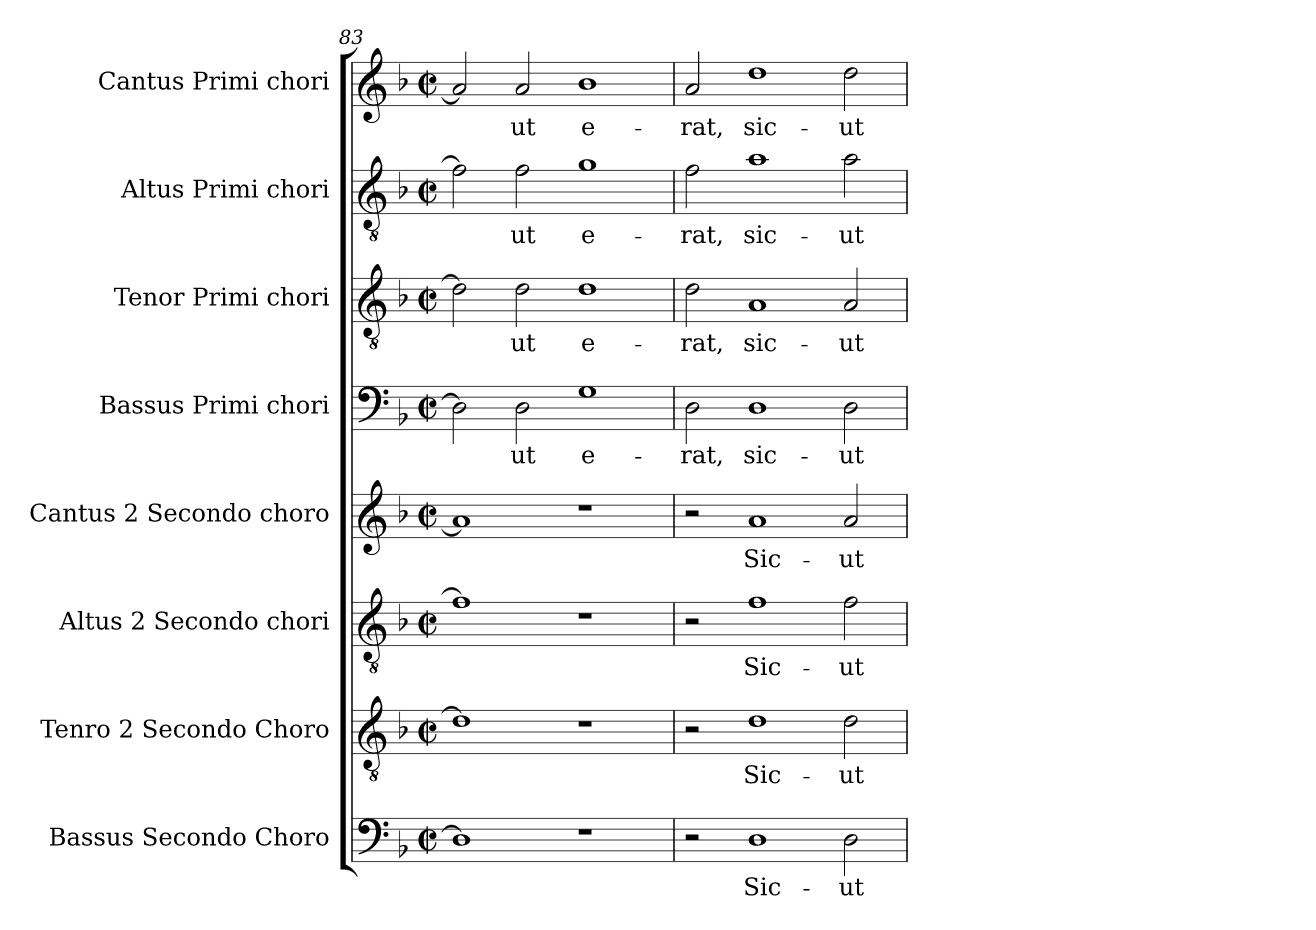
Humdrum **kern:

**kern	**text	**kern	**text	**kern	**text	**kern	**text	**kern	**text	**kern	**text	**kern	**text	**kern	**text
*part8	*part8	*part7	*part7	*part6	*part6	*part5	*part5	*part4	*part4	*part3	*part3	*part2	*part2	*part1	*part1
*staff8	*staff8	*staff7	*staff7	*staff6	*staff6	*staff5	*staff5	*staff4	*staff4	*staff3	*staff3	*staff2	*staff2	*staff1	*staff1
*I"Bassus  Secondo Choro	*	*I"Tenro 2  Secondo Choro	*	*I"Altus 2  Secondo chori	*	*I"Cantus 2  Secondo choro	*	*I"Bassus  Primi chori	*	*I"Tenor  Primi chori	*	*I"Altus  Primi chori	*	*I"Cantus  Primi chori	*
*I'Ch	*	*I'Ch	*	*I'Ch	*	*I'Ch	*	*I'Ch	*	*I'Ch	*	*I'Ch	*	*I'Ch	*
*clefF4	*	*clefGv2	*	*clefGv2	*	*clefG2	*	*clefF4	*	*clefGv2	*	*clefGv2	*	*clefG2	*
*k[b-]	*	*k[b-]	*	*k[b-]	*	*k[b-]	*	*k[b-]	*	*k[b-]	*	*k[b-]	*	*k[b-]	*
*F:	*	*F:	*	*F:	*	*F:	*	*F:	*	*F:	*	*F:	*	*F:	*
*M2/2	*	*M2/2	*	*M2/2	*	*M2/2	*	*M2/2	*	*M2/2	*	*M2/2	*	*M2/2	*
*met(c|)	*	*met(c|)	*	*met(c|)	*	*met(c|)	*	*met(c|)	*	*met(c|)	*	*met(c|)	*	*met(c|)	*
=83	=83	=83	=83	=83	=83	=83	=83	=83	=83	=83	=83	=83	=83	=83	=83
1D]	.	1d]	.	1f]	.	1a]	.	2D\]	.	2d\]	.	2f\]	.	2a/]	.
!	!	!	!	!	!	!	!	!	!LO:LY:b:cj	!	!LO:LY:b:cj	!	!LO:LY:b:cj	!	!LO:LY:b:cj
.	.	.	.	.	.	.	.	2D\	-ut	2d\	-ut	2f\	-ut	2a/	-ut
!	!	!	!	!	!	!	!	!	!LO:LY:b:rj	!	!LO:LY:b:rj	!	!LO:LY:b:rj	!	!LO:LY:b:rj
1r	.	1r	.	1r	.	1r	.	1G	e-	1d	e-	1g	e-	1b-	e-
=84	=84	=84	=84	=84	=84	=84	=84	=84	=84	=84	=84	=84	=84	=84	=84
!	!	!	!	!	!	!	!	!	!LO:LY:b:cj	!	!LO:LY:b:cj	!	!LO:LY:b:cj	!	!LO:LY:b:cj
2r	.	2r	.	2r	.	2r	.	2D\	-rat,	2d\	-rat,	2f\	-rat,	2a/	-rat,
!	!LO:LY:b:cj	!	!LO:LY:b:cj	!	!LO:LY:b:cj	!	!LO:LY:b:cj	!	!LO:LY:b:cj	!	!LO:LY:b:cj	!	!LO:LY:b:cj	!	!LO:LY:b:cj
1D	Sic-	1d	Sic-	1f	Sic-	1a	Sic-	1D	sic-	1A	sic-	1a	sic-	1dd	sic-
!	!LO:LY:b:cj	!	!LO:LY:b:cj	!	!LO:LY:b:cj	!	!LO:LY:b:cj	!	!LO:LY:b:cj	!	!LO:LY:b:cj	!	!LO:LY:b:cj	!	!LO:LY:b:cj
2D\	-ut	2d\	-ut	2f\	-ut	2a/	-ut	2D\	-ut	2A/	-ut	2a\	-ut	2dd\	-ut
=	=	=	=	=	=	=	=	=	=	=	=	=	=	=	=
*-	*-	*-	*-	*-	*-	*-	*-	*-	*-	*-	*-	*-	*-	*-	*-
